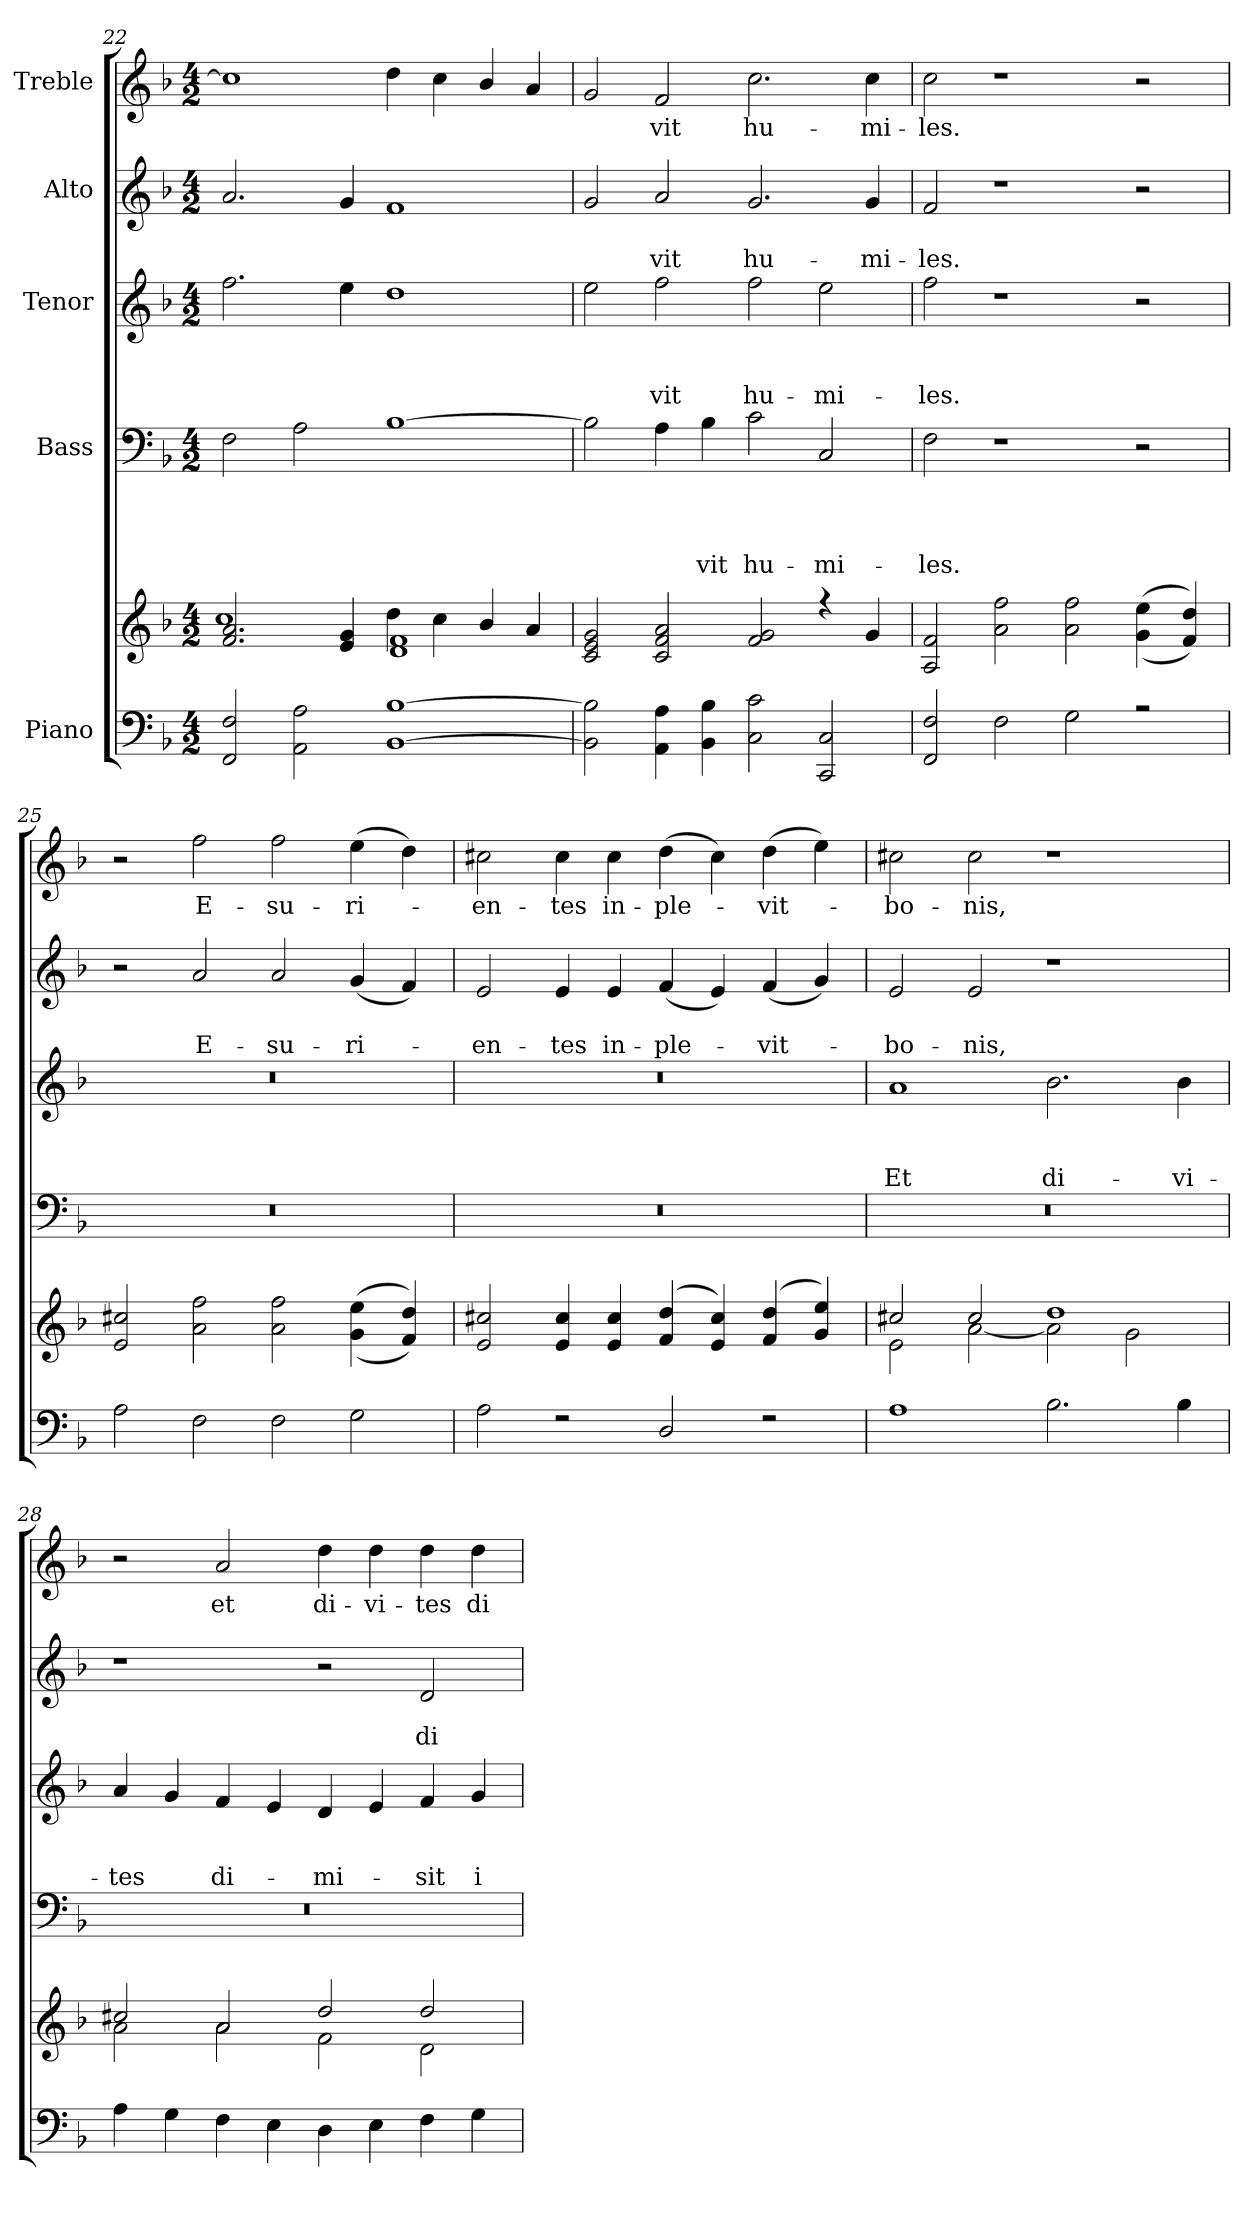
**kern	**kern	**kern	**text	**text	**text	**text	**kern	**text	**text	**text	**kern	**text	**text	**kern	**text
*part5	*part5	*part4	*part4	*part4	*part4	*part4	*part3	*part3	*part3	*part3	*part2	*part2	*part2	*part1	*part1
*staff6	*staff5	*staff4	*staff4	*staff4	*staff4	*staff4	*staff3	*staff3	*staff3	*staff3	*staff2	*staff2	*staff2	*staff1	*staff1
*I"Piano	*	*I"Bass	*	*	*	*	*I"Tenor	*	*	*	*I"Alto	*	*	*I"Treble	*
*clefF4	*clefG2	*clefF4	*	*	*	*	*clefG2	*	*	*	*clefG2	*	*	*clefG2	*
*	*	*	*	*	*	*	*ITrd7c12	*	*	*	*	*	*	*	*
*k[b-]	*k[b-]	*k[b-]	*	*	*	*	*k[b-]	*	*	*	*k[b-]	*	*	*k[b-]	*
*F:	*F:	*F:	*	*	*	*	*F:	*	*	*	*F:	*	*	*F:	*
*M4/2	*M4/2	*M4/2	*	*	*	*	*M4/2	*	*	*	*M4/2	*	*	*M4/2	*
=22	=22	=22	=22	=22	=22	=22	=22	=22	=22	=22	=22	=22	=22	=22	=22
*^	*^	*	*	*	*	*	*	*	*	*	*	*	*	*	*
2FF/ 2F/	0ryy	2.f/ 2.a/	1cc	2F\	.	.	.	.	2.f\	.	.	.	2.a/	.	.	1cc]	.
2AA\ 2A\	.	.	.	2A\	.	.	.	.	.	.	.	.	.	.	.	.	.
.	.	4e/ 4g/	.	.	.	.	.	.	4e\	.	.	.	4g/	.	.	.	.
[<1BB- [>1B-	.	4dd\	1d 1f	[>1B-	.	.	.	.	1d	.	.	.	1f	.	.	4dd\	.
.	.	4cc\	.	.	.	.	.	.	.	.	.	.	.	.	.	4cc\	.
.	.	4b-/	.	.	.	.	.	.	.	.	.	.	.	.	.	4b-/	.
.	.	4a/	.	.	.	.	.	.	.	.	.	.	.	.	.	4a/	.
=23	=23	=23	=23	=23	=23	=23	=23	=23	=23	=23	=23	=23	=23	=23	=23	=23	=23
2BB-\] 2B-\]	0ryy	2c/ 2e/ 2g/	0ryy	2B-\]	.	.	.	.	2e\	.	.	.	2g/	.	.	2g/	.
!	!	!	!	!	!	!	!	!	!	!	!	!LO:LY:b	!	!	!LO:LY:b	!	!LO:LY:b
4AA\ 4A\	.	2c/ 2f/ 2a/	.	4A\	.	.	.	.	2f\	.	.	-vit	2a/	.	-vit	2f/	-vit
!	!	!	!	!	!	!	!	!LO:LY:b	!	!	!	!	!	!	!	!	!
4BB-\ 4B-\	.	.	.	4B-\	.	.	.	-vit	.	.	.	.	.	.	.	.	.
!	!	!	!	!	!	!	!	!LO:LY:b	!	!	!	!LO:LY:b	!	!	!LO:LY:b	!	!LO:LY:b
2C\ 2c\	.	2f/ 2g/	.	2c\	.	.	.	hu-	2f\	.	.	hu-	2.g/	.	hu-	2.cc\	hu-
!	!	!	!	!	!	!	!	!LO:LY:b	!	!	!	!LO:LY:b	!	!	!	!	!
2CC/ 2C/	.	4r	.	2C/	.	.	.	-mi-	2e\	.	.	-mi-	.	.	.	.	.
!	!	!	!	!	!	!	!	!	!	!	!	!	!	!	!LO:LY:b	!	!LO:LY:b
.	.	4g/	.	.	.	.	.	.	.	.	.	.	4g/	.	-mi-	4cc\	-mi-
=24	=24	=24	=24	=24	=24	=24	=24	=24	=24	=24	=24	=24	=24	=24	=24	=24	=24
!	!	!	!	!	!	!	!	!LO:LY:b	!	!	!	!LO:LY:b	!	!	!LO:LY:b	!	!LO:LY:b
2FF/ 2F/	0ryy	2A/ 2f/	0ryy	2F\	.	.	.	-les.	2f\	.	.	-les.	2f/	.	-les.	2cc\	-les.
2F\	.	2a\ 2ff\	.	1r	.	.	.	.	1r	.	.	.	1r	.	.	1r	.
2G\	.	2a\ 2ff\	.	.	.	.	.	.	.	.	.	.	.	.	.	.	.
2r	.	(>(<4g\ 4ee\	.	2r	.	.	.	.	2r	.	.	.	2r	.	.	2r	.
.	.	4f/ 4dd/))	.	.	.	.	.	.	.	.	.	.	.	.	.	.	.
=25	=25	=25	=25	=25	=25	=25	=25	=25	=25	=25	=25	=25	=25	=25	=25	=25	=25
!	!	!	!	!LO:N:vis=1	!	!	!	!	!LO:N:vis=1	!	!	!	!	!	!	!	!
2A\	0ryy	2e/ 2cc#X/	0ryy	0r	.	.	.	.	0r	.	.	.	2r	.	.	2r	.
!	!	!	!	!	!	!	!	!	!	!	!	!	!	!	!LO:LY:b	!	!LO:LY:b
2F\	.	2a\ 2ff\	.	.	.	.	.	.	.	.	.	.	2a/	.	E-	2ff\	E-
!	!	!	!	!	!	!	!	!	!	!	!	!	!	!	!LO:LY:b	!	!LO:LY:b
2F\	.	2a\ 2ff\	.	.	.	.	.	.	.	.	.	.	2a/	.	-su-	2ff\	-su-
!	!	!	!	!	!	!	!	!	!	!	!	!	!	!	!LO:LY:b	!	!LO:LY:b
2G\	.	(>(<4g\ 4ee\	.	.	.	.	.	.	.	.	.	.	(<4g/	.	-ri-	(>4ee\	-ri-
.	.	4f/ 4dd/))	.	.	.	.	.	.	.	.	.	.	4f/)	.	.	4dd\)	.
!!LO:LB:g=z
=26	=26	=26	=26	=26	=26	=26	=26	=26	=26	=26	=26	=26	=26	=26	=26	=26	=26
!	!	!	!	!LO:N:vis=1	!	!	!	!	!LO:N:vis=1	!	!	!	!	!	!LO:LY:b	!	!LO:LY:b
2A\	0ryy	2e/ 2cc#X/	0ryy	0r	.	.	.	.	0r	.	.	.	2e/	.	-en-	2cc#X\	-en-
!	!	!	!	!	!	!	!	!	!	!	!	!	!	!	!LO:LY:b	!	!LO:LY:b
2r	.	4e/ 4cc#/	.	.	.	.	.	.	.	.	.	.	4e/	.	-tes	4cc#\	-tes
!	!	!	!	!	!	!	!	!	!	!	!	!	!	!	!LO:LY:b	!	!LO:LY:b
.	.	4e/ 4cc#/	.	.	.	.	.	.	.	.	.	.	4e/	.	in-	4cc#\	in-
!	!	!	!	!	!	!	!	!	!	!	!	!	!	!	!LO:LY:b	!	!LO:LY:b
2D/	.	(<4f/ 4dd/	.	.	.	.	.	.	.	.	.	.	(<4f/	.	-ple-	(>4dd\	-ple-
.	.	4e/ 4cc#/)	.	.	.	.	.	.	.	.	.	.	4e/)	.	.	4cc#\)	.
!	!	!	!	!	!	!	!	!	!	!	!	!	!	!	!LO:LY:b	!	!LO:LY:b
2r	.	(<4f/ 4dd/	.	.	.	.	.	.	.	.	.	.	(<4f/	.	-vit-	(>4dd\	-vit-
.	.	4g/ 4ee/)	.	.	.	.	.	.	.	.	.	.	4g/)	.	.	4ee\)	.
=27	=27	=27	=27	=27	=27	=27	=27	=27	=27	=27	=27	=27	=27	=27	=27	=27	=27
!	!	!	!	!LO:N:vis=1	!	!	!	!	!	!	!	!LO:LY:b	!	!	!LO:LY:b	!	!LO:LY:b
1A	0ryy	2cc#X/	2e\	0r	.	.	.	.	1A	.	.	Et	2e/	.	-bo-	2cc#X\	-bo-
!	!	!	!	!	!	!	!	!	!	!	!	!	!	!	!LO:LY:b	!	!LO:LY:b
.	.	2cc#/	[<2a\	.	.	.	.	.	.	.	.	.	2e/	.	-nis,	2cc#\	-nis,
!	!	!	!	!	!	!	!	!	!	!	!	!LO:LY:b	!	!	!	!	!
2.B-\	.	1dd	2a\]	.	.	.	.	.	2.B-\	.	.	di-	1r	.	.	1r	.
.	.	.	2g\	.	.	.	.	.	.	.	.	.	.	.	.	.	.
!	!	!	!	!	!	!	!	!	!	!	!	!LO:LY:b	!	!	!	!	!
4B-\	.	.	.	.	.	.	.	.	4B-\	.	.	-vi-	.	.	.	.	.
=28	=28	=28	=28	=28	=28	=28	=28	=28	=28	=28	=28	=28	=28	=28	=28	=28	=28
!	!	!	!	!LO:N:vis=1	!	!	!	!	!	!	!	!LO:LY:b	!	!	!	!	!
4A\	0ryy	2cc#X/	2a\	0r	.	.	.	.	4A/	.	.	-tes	1r	.	.	2r	.
4G\	.	.	.	.	.	.	.	.	4G/	.	.	.	.	.	.	.	.
!	!	!	!	!	!	!	!	!	!	!	!	!LO:LY:b	!	!	!	!	!LO:LY:b
4F\	.	2a/	2a\	.	.	.	.	.	4F/	.	.	di-	.	.	.	2a/	et
4E\	.	.	.	.	.	.	.	.	4E/	.	.	.	.	.	.	.	.
!	!	!	!	!	!	!	!	!	!	!	!	!LO:LY:b	!	!	!	!	!LO:LY:b
4D\	.	2dd/	2f\	.	.	.	.	.	4D/	.	.	-mi-	2r	.	.	4dd\	di-
!	!	!	!	!	!	!	!	!	!	!	!	!	!	!	!	!	!LO:LY:b
4E\	.	.	.	.	.	.	.	.	4E/	.	.	.	.	.	.	4dd\	-vi-
!	!	!	!	!	!	!	!	!	!	!	!	!LO:LY:b	!	!	!LO:LY:b	!	!LO:LY:b
4F\	.	2dd/	2d\	.	.	.	.	.	4F/	.	.	-sit	2d/	.	di-	4dd\	-tes
!	!	!	!	!	!	!	!	!	!	!	!	!LO:LY:b	!	!	!	!	!LO:LY:b
4G\	.	.	.	.	.	.	.	.	4G/	.	.	i-	.	.	.	4dd\	di-
*v	*v	*	*	*	*	*	*	*	*	*	*	*	*	*	*	*	*
*	*v	*v	*	*	*	*	*	*	*	*	*	*	*	*	*	*
=	=	=	=	=	=	=	=	=	=	=	=	=	=	=	=
*-	*-	*-	*-	*-	*-	*-	*-	*-	*-	*-	*-	*-	*-	*-	*-
